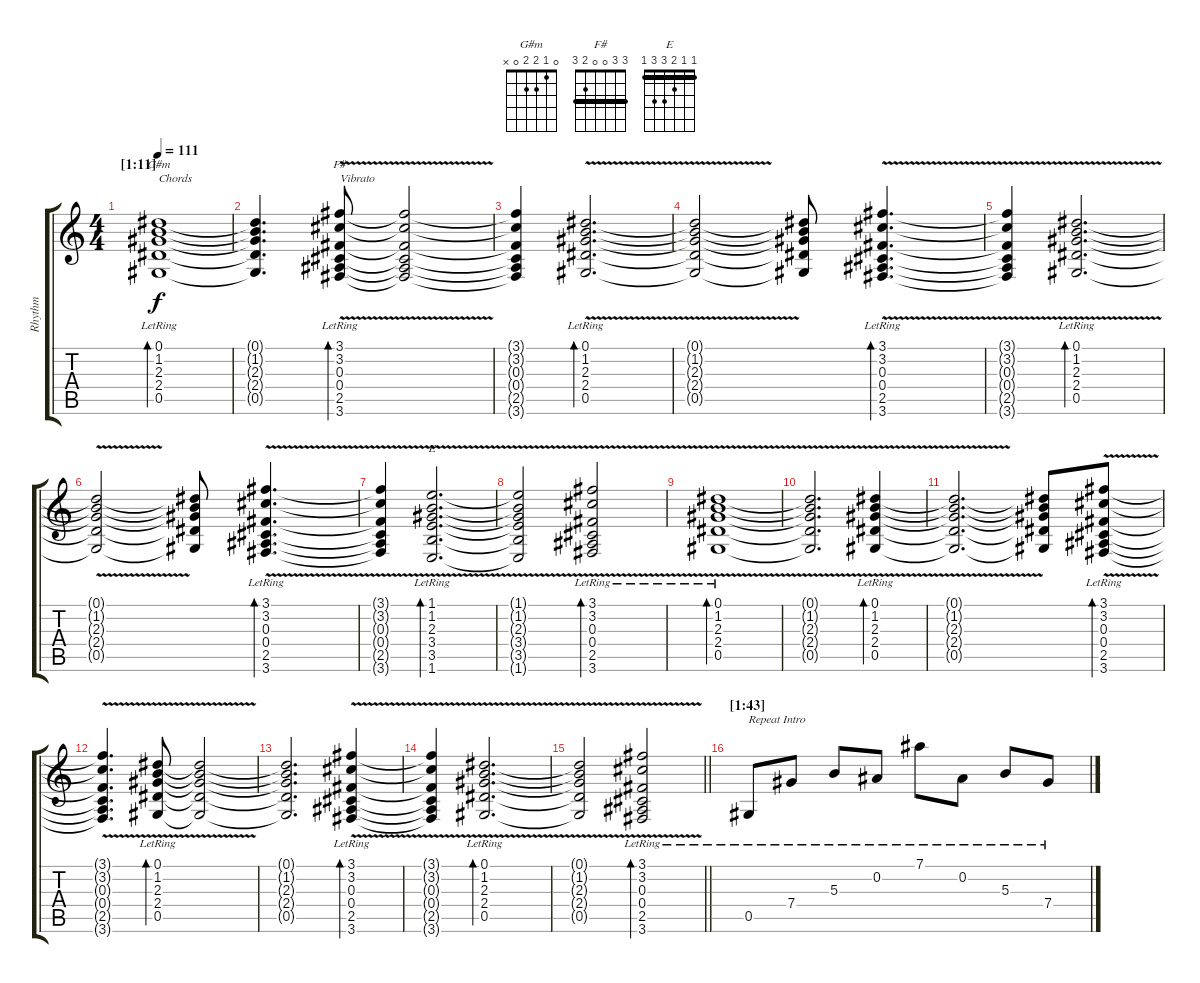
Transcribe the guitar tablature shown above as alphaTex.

\track ("Rhythm" "Rhythm") {instrument electricguitarclean}
\staff {score tabs}
\tuning (Eb4 Bb3 Gb3 Db3 Ab2 Eb2) {hide}
\chord ("G#m" 0 1 2 2 0 x)
\chord ("F#" 3 3 0 0 2 3) {barre 3}
\chord ("E" 1 1 2 3 3 1) {barre 1}
\ts (4 4)
\section ("" "[1:11]")
\tempo 111
\clef g2
\ks c
(0.1{lr} 1.2{lr} 2.3{lr} 2.4{lr} 0.5{lr}).1{bd 240 ch "G#m" txt "Chords" dy f} |
(0.1{t} 1.2{t} 2.3{t} 2.4{t} 0.5{t}).4{d} (3.1{v lr} 3.2{v lr} 0.3{v lr} 0.4{v lr} 2.5{v lr} 3.6{v lr}).8{bd 480 ch "F#" txt "Vibrato"} (3.1{t} 3.2{t} 0.3{t} 0.4{t} 2.5{t} 3.6{t}).2 |
(3.1{t} 3.2{t} 0.3{t} 0.4{t} 2.5{t} 3.6{t}).4 (0.1{v lr} 1.2{v lr} 2.3{v lr} 2.4{v lr} 0.5{v lr}).2{d bd 480} |
(0.1{t} 1.2{t} 2.3{t} 2.4{t} 0.5{t}).2 (0.1{t} 1.2{t} 2.3{t} 2.4{t} 0.5{t}).8 (3.1{v lr} 3.2{v lr} 0.3{v lr} 0.4{v lr} 2.5{v lr} 3.6{v lr}).4{d bd 480} |
(3.1{t} 3.2{t} 0.3{t} 0.4{t} 2.5{t} 3.6{t}).4 (0.1{v lr} 1.2{v lr} 2.3{v lr} 2.4{v lr} 0.5{v lr}).2{d bd 480} |
(0.1{t} 1.2{t} 2.3{t} 2.4{t} 0.5{t}).2 (0.1{t} 1.2{t} 2.3{t} 2.4{t} 0.5{t}).8 (3.1{v lr} 3.2{v lr} 0.3{v lr} 0.4{v lr} 2.5{v lr} 3.6{v lr}).4{d bd 480} |
(3.1{t} 3.2{t} 0.3{t} 0.4{t} 2.5{t} 3.6{t}).4 (1.1{v lr} 1.2{v lr} 2.3{v lr} 3.4{v lr} 3.5{v lr} 1.6{v lr}).2{d bd 240 ch "E"} |
(1.1{t} 1.2{t} 2.3{t} 3.4{t} 3.5{t} 1.6{t}).2 (3.1{v lr} 3.2{v lr} 0.3{v lr} 0.4{v lr} 2.5{v lr} 3.6{v lr}).2{bd 480} |
(0.1{v lr} 1.2{v lr} 2.3{v lr} 2.4{v lr} 0.5{v lr}).1{bd 480} |
(0.1{t} 1.2{t} 2.3{t} 2.4{t} 0.5{t}).2{d} (0.1{v lr} 1.2{v lr} 2.3{v lr} 2.4{v lr} 0.5{v lr}).4{bd 480} |
(0.1{t} 1.2{t} 2.3{t} 2.4{t} 0.5{t}).2{d} (0.1{t} 1.2{t} 2.3{t} 2.4{t} 0.5{t}).8 (3.1{v lr} 3.2{v lr} 0.3{v lr} 0.4{v lr} 2.5{v lr} 3.6{v lr}).8{bd 480} |
(3.1{t} 3.2{t} 0.3{t} 0.4{t} 2.5{t} 3.6{t}).4{d} (0.1{v lr} 1.2{v lr} 2.3{v lr} 2.4{v lr} 0.5{v lr}).8{bd 480} (0.1{t} 1.2{t} 2.3{t} 2.4{t} 0.5{t}).2 |
(0.1{t} 1.2{t} 2.3{t} 2.4{t} 0.5{t}).2{d} (3.1{v lr} 3.2{v lr} 0.3{v lr} 0.4{v lr} 2.5{v lr} 3.6{v lr}).4{bd 240} |
(3.1{t} 3.2{t} 0.3{t} 0.4{t} 2.5{t} 3.6{t}).4 (0.1{v lr} 1.2{v lr} 2.3{v lr} 2.4{v lr} 0.5{v lr}).2{d bd 240} |
\barLineRight lightlight
(0.1{t} 1.2{t} 2.3{t} 2.4{t} 0.5{t}).2 (3.1{v lr} 3.2{v lr} 0.3{v lr} 0.4{v lr} 2.5{v lr} 3.6{v lr}).2{bd 240} |
\section ("" "[1:43]")
0.5{lr}.8{txt "Repeat Intro"} 7.4{lr}.8 5.3{lr}.8 0.2{lr}.8 7.1{lr}.8 0.2{lr}.8 5.3{lr}.8 7.4{lr}.8
